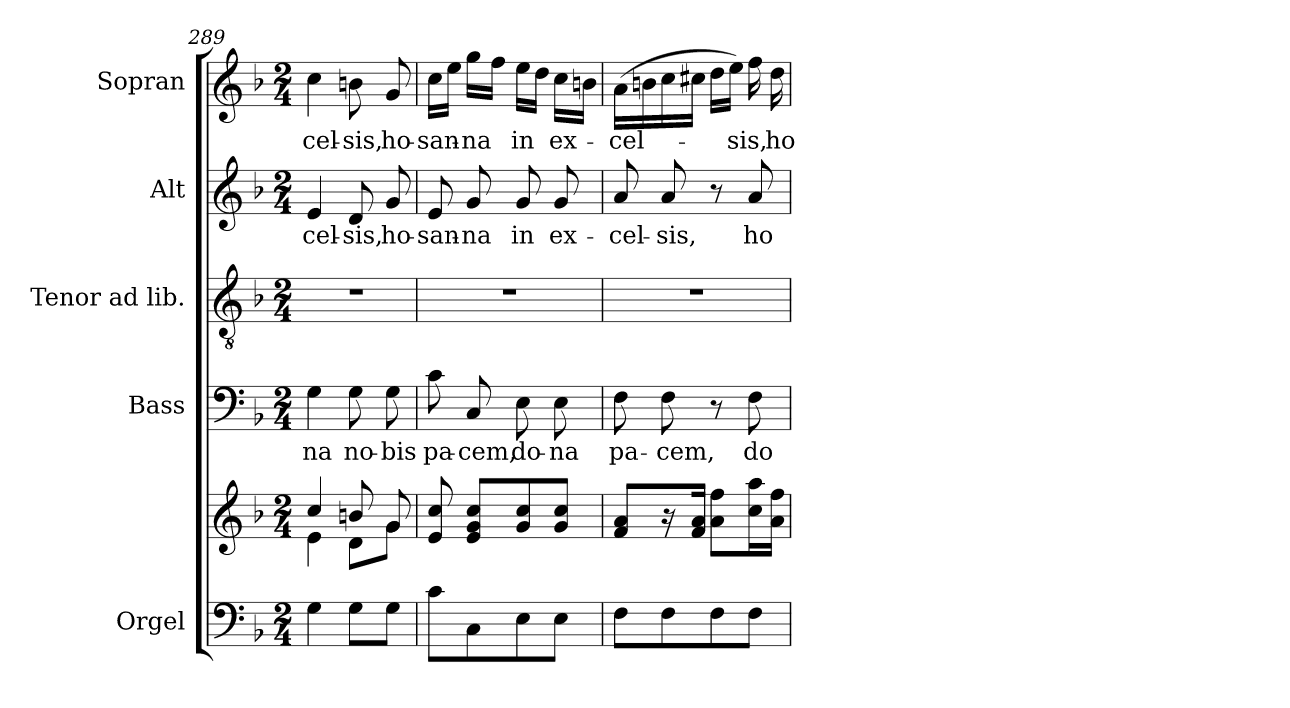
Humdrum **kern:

**kern	**kern	**kern	**text	**kern	**kern	**text	**kern	**text
*part5	*part5	*part4	*part4	*part3	*part2	*part2	*part1	*part1
*staff6	*staff5	*staff4	*staff4	*staff3	*staff2	*staff2	*staff1	*staff1
*I"Orgel	*	*I"Bass	*	*I"Tenor ad lib.	*I"Alt	*	*I"Sopran	*
*I'Org.	*	*I'B	*	*I'T	*I'A	*	*I'S	*
*clefF4	*clefG2	*clefF4	*	*clefGv2	*clefG2	*	*clefG2	*
*k[b-]	*k[b-]	*k[b-]	*	*k[b-]	*k[b-]	*	*k[b-]	*
*F:	*F:	*F:	*	*F:	*F:	*	*F:	*
*M2/4	*M2/4	*M2/4	*	*M2/4	*M2/4	*	*M2/4	*
=289	=289	=289	=289	=289	=289	=289	=289	=289
*	*^	*	*	*	*	*	*	*
!	!	!	!	!LO:LY:b	!	!	!LO:LY:b	!	!LO:LY:b
4G\	4cc/	4e\	4G\	-na	2r	4e/	-cel-	4cc\	-cel-
!	!	!	!	!LO:LY:b	!	!	!LO:LY:b	!	!LO:LY:b
8G\L	8bn/	8d\L	8G\	no-	.	8d/	-sis,	8bn\	-sis,
!	!	!	!	!LO:LY:b	!	!	!LO:LY:b	!	!LO:LY:b
8G\J	8g/	8g\J	8G\	-bis	.	8g/	ho-	8g/	ho-
=290	=290	=290	=290	=290	=290	=290	=290	=290	=290
!	!	!	!	!LO:LY:b	!	!	!LO:LY:b	!	!LO:LY:b
*	*v	*v	*	*	*	*	*	*	*
8c\L	8e/ 8cc/	8c\	pa-	2r	8e/	-san-	16cc\LL	-san-
.	.	.	.	.	.	.	16ee\JJ	.
!	!	!	!LO:LY:b	!	!	!LO:LY:b	!	!LO:LY:b
8C\	8e/ 8g/ 8cc/L	8C/	-cem,	.	8g/	-na	16gg\LL	-na
.	.	.	.	.	.	.	16ff\JJ	.
!	!	!	!LO:LY:b	!	!	!LO:LY:b	!	!LO:LY:b
8E\	8g/ 8cc/	8E\	do-	.	8g/	in	16ee\LL	in
.	.	.	.	.	.	.	16dd\JJ	.
!	!	!	!LO:LY:b	!	!	!LO:LY:b	!	!LO:LY:b
8E\J	8g/ 8cc/J	8E\	-na	.	8g/	ex-	16cc\LL	ex-
.	.	.	.	.	.	.	16bn\JJ	.
!!LO:PB:g=z
=291	=291	=291	=291	=291	=291	=291	=291	=291
!	!	!	!LO:LY:b	!	!	!LO:LY:b	!	!LO:LY:b
8F\L	8f/ 8a/L	8F\	pa-	2r	8a/	-cel-	(>16a\LL	-cel-
.	.	.	.	.	.	.	16bn\	.
!	!	!	!LO:LY:b	!	!	!LO:LY:b	!	!
8F\	16r	8F\	-cem,	.	8a/	-sis,	16cc\	.
.	16f/ 16a/Jk	.	.	.	.	.	16cc#X\JJ	.
8F\	8a\ 8ff\L	8r	.	.	8r	.	16dd\LL	.
.	.	.	.	.	.	.	16ee\JJ)	.
!	!	!	!LO:LY:b	!	!	!LO:LY:b	!	!LO:LY:b
8F\J	16cc\ 16aa\L	8F\	do-	.	8a/	ho-	16ff\	-sis,
!	!	!	!	!	!	!	!	!LO:LY:b
.	16a\ 16ff\JJ	.	.	.	.	.	16dd\	ho-
=	=	=	=	=	=	=	=	=
*-	*-	*-	*-	*-	*-	*-	*-	*-
